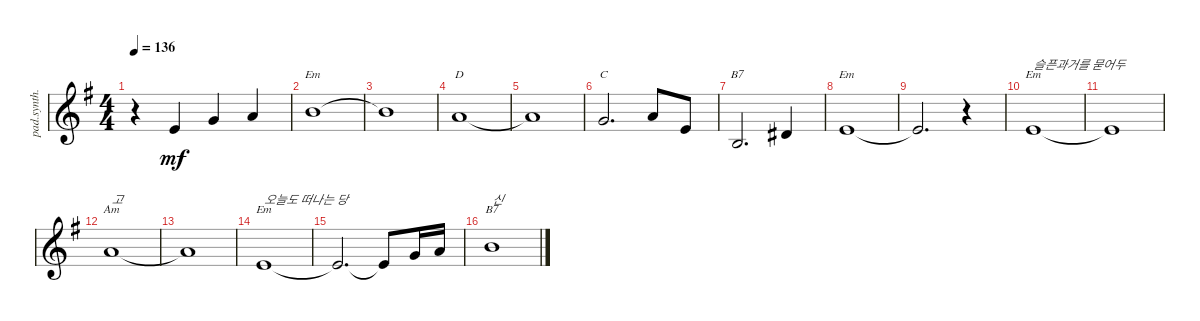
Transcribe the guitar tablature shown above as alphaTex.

\bracketExtendMode nobrackets
\track ("Keyboard - band" "pad.synth.") {instrument synthstrings1}
\staff {score}
\tuning (E4 B3 G3 D3 A2 E2)
\chord ("Em" 7 x x x x x) {firstfret 7 showdiagram false showfingering false}
\chord ("D" 5 x x x x x) {showdiagram false showfingering false}
\chord ("C" 3 x x x x x) {showdiagram false showfingering false}
\chord ("B7" x 0 x x x x) {showdiagram false showfingering false}
\chord ("Em" 0 x x x x x) {showdiagram false showfingering false}
\chord ("Am" 5 x x x x x) {showdiagram false showfingering false}
\chord ("B7" 7 x x x x x) {firstfret 7 showdiagram false showfingering false}
\ts (4 4)
\tempo 136
\clef g2
\ks eminor
r.4{dy mf instrument synthstrings1} 5.2{acc forcenatural}.4 3.1{acc forcenatural}.4 5.1{acc forcenatural}.4 |
7.1{acc forcenatural}.1{ch "Em"} |
7.1{t acc forcenatural}.1 |
5.1{acc forcenatural}.1{ch "D"} |
5.1{t acc forcenatural}.1 |
3.1{acc forcenatural}.2{d ch "C"} 5.1{acc forcenatural}.8 0.1{acc forcenatural}.8 |
0.2{acc forcenatural}.2{d ch "B7"} 4.2{acc #}.4 |
0.1{acc forcenatural}.1{ch "Em"} |
0.1{t acc forcenatural}.2{d} r.4 |
0.1{acc forcenatural}.1{ch "Em" txt "슬픈과거를 묻어두"} |
0.1{t acc forcenatural}.1 |
5.1{acc forcenatural}.1{ch "Am" txt "고"} |
5.1{t acc forcenatural}.1 |
0.1{acc forcenatural}.1{ch "Em" txt "오늘도 떠나는 당"} |
0.1{t acc forcenatural}.2{d} 0.1{t acc forcenatural}.8 3.1{acc forcenatural}.16 5.1{acc forcenatural}.16 |
7.1{acc forcenatural}.1{ch "B7" txt "신"}
